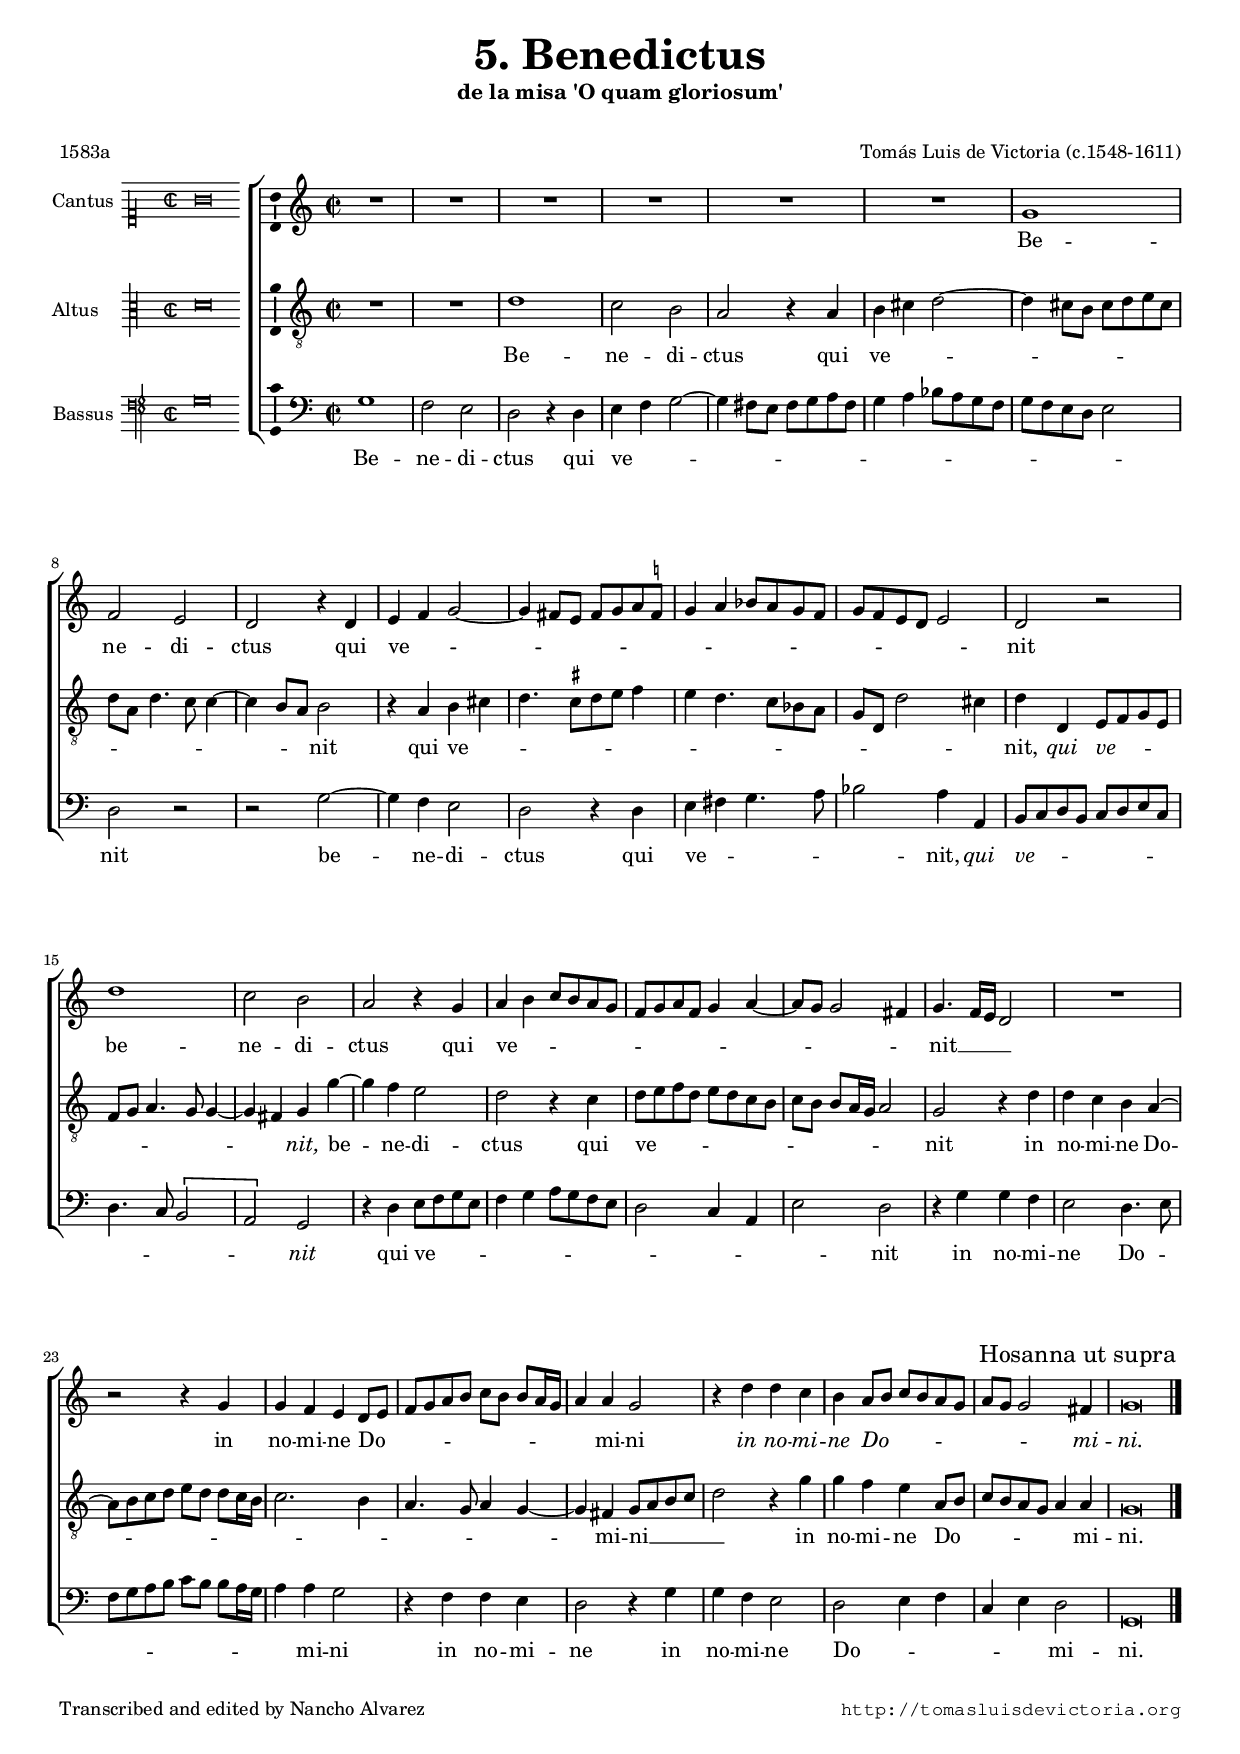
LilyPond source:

\version "2.22.0"

#(set-default-paper-size "a4")
#(set-global-staff-size 16.4)
#(ly:set-option 'point-and-click #f)
%mobile -s16.2 -i3.2

italicas=\override LyricText.font-shape = #'italic
rectas=\override LyricText.font-shape = #'upright
ss=\once \set suggestAccidentals = ##t
incipitwidth = 20
mtempo={\tempo 4 = 100}
mtempob={\tempo 4 = 50}
mt=#(define-music-function (offset) (number?) ; move lyric text
      #{ \once \override LyricText.X-offset = -$offset #})



htitle="O quam gloriosum: Benedictus"
hcomposer="Victoria"

\header {
	title=\markup{\larger \larger \larger "5. Benedictus" }
	subtitle="de la misa 'O quam gloriosum'"
	subsubtitle="  "
	composer="Tomás Luis de Victoria (c.1548-1611)"
        pdfauthor=\composer
	poet="1583a"
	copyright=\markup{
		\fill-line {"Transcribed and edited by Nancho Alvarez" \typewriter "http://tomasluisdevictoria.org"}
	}
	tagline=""
}


global=  { \time 2/2 \skip 1*30  \bar "|."
\override Score.RehearsalMark.self-alignment-X=#right
\override Score.RehearsalMark.padding=#1.5
\mark \markup{"Hosanna ut supra"}
}

cantus= \relative c'' 
{
R1 R R R R R  g1 f2 e d r4 d e f g2~ g4  fis8[ e]  fis8[ g a \ss f] % posiblemente sea sostenido
g4 a  bes8[ a g f]  g[ f e d] e2 d r2 d'1 c2 b a r4 g a b  c8[ b a g]  f[ g a f] g4 a~ a8[ g] g2 fis4 g4.  f16[ e] d2 R1 r2 r4 g g f e  d8[ e]  f[ g  a b]  c[ b]  b[ a16 g] a4 a4 g2 r4 d' d c b  a8[ b]  c[ b a g]  a[ g] g2 fis4 g\breve*1/2
 }

altus =  \relative  c'{
R1 R d1 c2 b a r4 a4 b cis d2~d4  cis8[ b]  cis[ d e cis]  d[ a] d4. c8 c4~ c  b8[ a] b2 r4 a b cis
d4. \ss cis8[ d e] f4 % dudosa semitonia
e d4.  c8[ bes a]  g[ d] d'2 cis4 d4 d,  e8[ f g e]  f[ g] a4. g8 g4~ g4 fis4 g g'~ g f e2 d2 r4 c4  d8[ e f d]  e[ d c b]  c[ b]  b[ a16 g]a2 g2 r4 d' d c b a~ a8[ b c d]  e[ d ]  d[ c16 b] c2. b4 a4. g8 a4 g~ g  fis  g8[ a b c] d2 r4 g g f e  a,8[  b]  c[ b a g] a4 a g\breve*1/2
}



bassus=  \relative c'{
g1 f2 e d r4 d e f g2~g4  fis8[ e]  fis[ g a fis] g4 a  bes8[ a g f ]  g[ f e d] e2 d2 r r g~g4 f e2 d r4 d e  fis g4. a8 bes2 a4 a,  b8[  c  d b ]  c[ d e c] d4. c8 \[b2 a2\] g
r4 d'  e8[ f g e] f4 g  a8[ g f e] d2 c4 a e'2  d2 r4 g g f e2 d4. e8  f[ g a b]  c[ b]  b[ a16 g] a4 a g2 r4 f f e d2 r4 g g f e2 d2 e4 f c e d2 g,\breve*1/2
}
textocantus=\lyricmode 
{
Be -- ne -- di -- ctus qui ve -- _ _ _ _ _ _ _ _ _ _ _ _ _ _ _ _ _ _ _ _ nit
be -- ne -- di -- ctus qui ve -- _ _ _ _ _ _ _ _ _ _ _ _ _ _ _ \mt #.5 nit __ _ _ _
in no -- mi -- ne Do -- _ _ _ _ _ _ _ _ _ _ _ mi -- ni
\italicas
in no -- mi -- ne Do -- _ _ _ _ _ _ _ _ mi -- ni.
}

textoaltus=\lyricmode 
{
Be -- ne -- di -- ctus qui \mt #.5 ve -- _ _ _ _ _ _ _ _ _ _ _ _ _ _ _ _ _ nit
qui \mt #.2 ve -- _ _ _ _ _ _ _ _ _ _ _ _ _ _ _ nit, 
\italicas
qui ve -- _ _ _ _ _ _ _ _ _ _ nit,
\rectas
be -- _ ne -- di -- ctus 
qui ve -- _ _ _ _ _ _ _ _ _ _ _ _ _ nit 
in no -- mi -- ne \mt #.5 Do -- _ _ _ _ _ _ _ _ _ _ _ _ _ _ _ _ mi -- ni __ _ _ _ _ 
in no -- mi -- ne \mt #.2 Do -- _ _ _ _ _ _ mi -- ni.
}

textobassus=\lyricmode 
{
Be -- ne -- di -- ctus qui ve -- _ _ _ _ _ _ _ _ _ _ _ _ _ _ _ _ _ _ _ _ nit
be -- _ ne -- di -- ctus qui ve -- _ _ _ _ nit, 
\italicas
qui ve -- _ _ _ _ _ _ _ _ _ _ _ nit
\rectas
qui ve -- _ _ _ _ _ _ _ _ _ _ _ _ _ nit  
in no -- mi -- ne \mt #.4 Do -- _ _ _ _ _ _ _ _ _ _ _ mi -- ni
in no -- mi -- ne
in no -- mi -- ne  Do -- _ _ _ _ mi -- ni.
}




incipitcantus=\markup{
	\score{
		{ 
		\set Staff.instrumentName="Cantus "
		\override NoteHead.style = #'neomensural
		\override Staff.TimeSignature.style = #'neomensural
		\cadenzaOn 
		\clef "petrucci-c1"
		\key c \major
		\time 2/2
                g'\breve
		} 

	\layout { line-width=\incipitwidth indent = 0 }
	}
}

incipitaltus=\markup{
	\score{
		{ 
		\set Staff.instrumentName="Altus    "
		\override NoteHead.style = #'neomensural 
		\override Staff.TimeSignature.style = #'neomensural
		\cadenzaOn 
		\clef "petrucci-c3"
		\key c \major
		\time 2/2
                d'\breve
		} 
	\layout { line-width=\incipitwidth indent = 0 }
	}
}

incipitbassus=\markup{
	\score{
		{ 
		\set Staff.instrumentName="Bassus "
		\override NoteHead.style = #'neomensural
		\override Staff.TimeSignature.style = #'neomensural
		\cadenzaOn 
		\clef "petrucci-f4"
		\key c \major
		\time 2/2
                g\breve
		} 
	\layout { line-width=\incipitwidth indent = 0 }
	}
}

%\layout {
%       \context {\Voice
%               \remove Ligature_bracket_engraver
%               \consists Mensural_ligature_engraver
%       }
%       line-width=\incipitwidth
%       indent = 0
%}

\score {\transpose c' c'{
\new ChoirStaff<<

	\new Staff <<\global
	\new Voice="v1" {
		\set Staff.instrumentName=\incipitcantus
		\clef "treble"
		\cantus }
	\new Lyrics \lyricsto "v1" {\textocantus }
	>>

	\new Staff <<\global
	\new Voice="v2" {
		\set Staff.instrumentName=\incipitaltus
		\clef "G_8"
		\altus }
	\new Lyrics \lyricsto "v2" {\textoaltus }
	>>
	
	\new Staff <<\global
	\new Voice="v4" {
		\set Staff.instrumentName=\incipitbassus
		\clef "bass"
		\bassus }
	\new Lyrics \lyricsto "v4" {\textobassus }
	>>
	
>>

	} % transpose

\layout{ 
	\context {\Lyrics 
		\override VerticalAxisGroup.staff-affinity = #UP
		\override VerticalAxisGroup.nonstaff-relatedstaff-spacing =
			#'((basic-distance . 0) (minimum-distance . 0) (padding . 1))
		\override LyricText.font-size = #1.2
		\override LyricHyphen.minimum-distance = #0.5
	}
	\context {\Score 
		tempoHideNote = ##t
		\override BarNumber.padding = #2 
	}
	\context {\Voice 
		melismaBusyProperties = #'()
		%autoBeaming = ##f
	}
	\context {\Staff 
                %\RemoveEmptyStaves
                %\override VerticalAxisGroup.remove-first = ##t
		\override VerticalAxisGroup.staff-staff-spacing =
			#'((basic-distance . 11) (minimum-distance . 0) (padding . 1))
		\consists Ambitus_engraver 
		\override LigatureBracket.padding = #1
	}
}

%\midi { \mtempo }

}


\paper{
	evenHeaderMarkup=\markup  \fill-line { \fromproperty #'page:page-number-string \htitle \hcomposer }
	oddHeaderMarkup= \markup  \fill-line { \on-the-fly #not-first-page \hcomposer \on-the-fly #not-first-page \htitle \on-the-fly #not-first-page \fromproperty #'page:page-number-string }
	%system-count=5
	%page-count = 1
	ragged-last-bottom = ##f
	indent=3.4\cm
	system-system-spacing =
	#'((basic-distance . 20) (minimum-distance . 0) (padding . 5))
	top-system-spacing = % header
	#'((basic-distance . 8) (minimum-distance . 0) (padding . 0))
	last-bottom-spacing = % footer
	#'((basic-distance . 12) (minimum-distance . 0) (padding . 0))
	markup-system-spacing.padding = #1.5

first-page-number=17

first-page-number=17
}